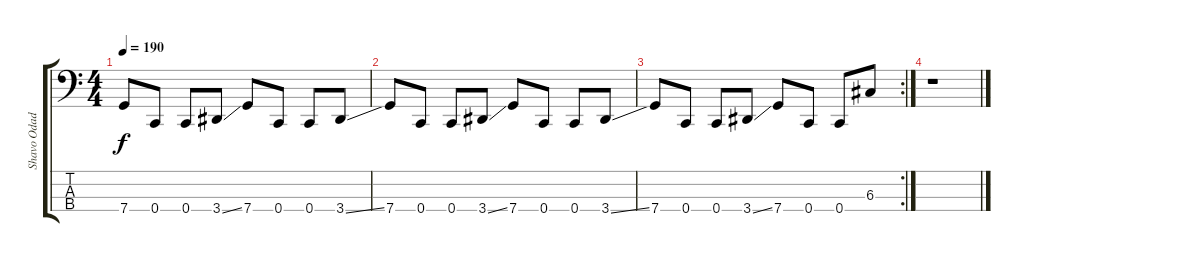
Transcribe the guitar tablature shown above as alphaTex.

\track ("Shavo Odadijan" "Shavo Odad") {instrument electricbassfinger}
\staff {score tabs}
\tuning (F2 C2 G1 C1) {hide}
\ts (4 4)
\tempo 190
\clef f4
\ks c
7.4.8{dy f} 0.4.8 0.4.8 3.4{ss}.8 7.4.8 0.4.8 0.4.8 3.4{ss}.8 |
7.4.8 0.4.8 0.4.8 3.4{ss}.8 7.4.8 0.4.8 0.4.8 3.4{ss}.8 |
\rc 2
7.4.8 0.4.8 0.4.8 3.4{ss}.8 7.4.8 0.4.8 0.4.8 6.3.8 |
r.1
